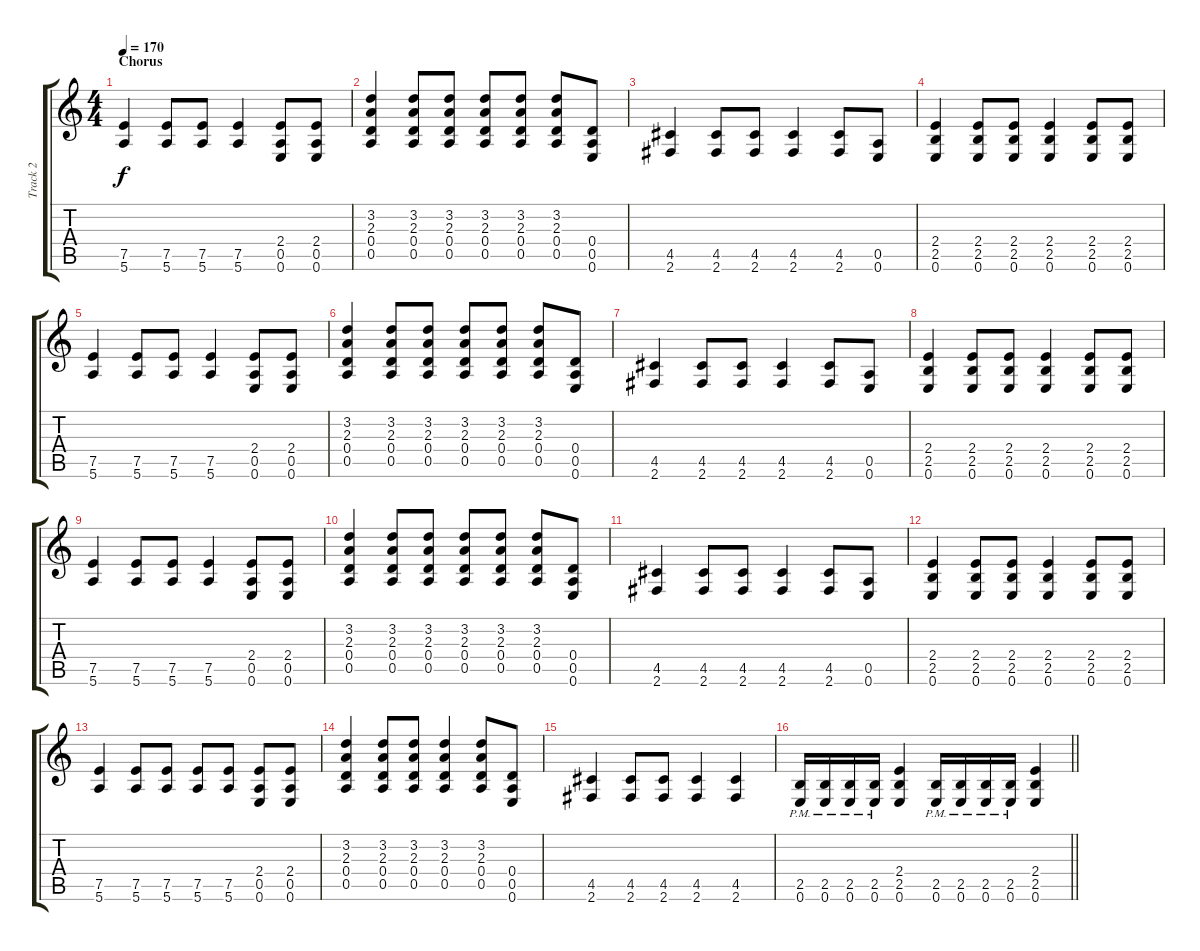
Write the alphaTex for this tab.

\track ("Track 2" "Track 2") {instrument distortionguitar}
\staff {score tabs}
\tuning (E4 B3 G3 D3 A2 E2) {hide}
\ts (4 4)
\section ("" "Chorus")
\tempo 170
\clef g2
\ks c
(7.5 5.6).4{dy f} (7.5 5.6).8 (7.5 5.6).8 (7.5 5.6).4 (2.4 0.5 0.6).8 (2.4 0.5 0.6).8 |
(3.2 2.3 0.4 0.5).4 (3.2 2.3 0.4 0.5).8 (3.2 2.3 0.4 0.5).8 (3.2 2.3 0.4 0.5).8 (3.2 2.3 0.4 0.5).8 (3.2 2.3 0.4 0.5).8 (0.4 0.5 0.6).8 |
(4.5 2.6).4 (4.5 2.6).8 (4.5 2.6).8 (4.5 2.6).4 (4.5 2.6).8 (0.5 0.6).8 |
(2.4 2.5 0.6).4 (2.4 2.5 0.6).8 (2.4 2.5 0.6).8 (2.4 2.5 0.6).4 (2.4 2.5 0.6).8 (2.4 2.5 0.6).8 |
(7.5 5.6).4 (7.5 5.6).8 (7.5 5.6).8 (7.5 5.6).4 (2.4 0.5 0.6).8 (2.4 0.5 0.6).8 |
(3.2 2.3 0.4 0.5).4 (3.2 2.3 0.4 0.5).8 (3.2 2.3 0.4 0.5).8 (3.2 2.3 0.4 0.5).8 (3.2 2.3 0.4 0.5).8 (3.2 2.3 0.4 0.5).8 (0.4 0.5 0.6).8 |
(4.5 2.6).4 (4.5 2.6).8 (4.5 2.6).8 (4.5 2.6).4 (4.5 2.6).8 (0.5 0.6).8 |
(2.4 2.5 0.6).4 (2.4 2.5 0.6).8 (2.4 2.5 0.6).8 (2.4 2.5 0.6).4 (2.4 2.5 0.6).8 (2.4 2.5 0.6).8 |
(7.5 5.6).4 (7.5 5.6).8 (7.5 5.6).8 (7.5 5.6).4 (2.4 0.5 0.6).8 (2.4 0.5 0.6).8 |
(3.2 2.3 0.4 0.5).4 (3.2 2.3 0.4 0.5).8 (3.2 2.3 0.4 0.5).8 (3.2 2.3 0.4 0.5).8 (3.2 2.3 0.4 0.5).8 (3.2 2.3 0.4 0.5).8 (0.4 0.5 0.6).8 |
(4.5 2.6).4 (4.5 2.6).8 (4.5 2.6).8 (4.5 2.6).4 (4.5 2.6).8 (0.5 0.6).8 |
(2.4 2.5 0.6).4 (2.4 2.5 0.6).8 (2.4 2.5 0.6).8 (2.4 2.5 0.6).4 (2.4 2.5 0.6).8 (2.4 2.5 0.6).8 |
(7.5 5.6).4 (7.5 5.6).8 (7.5 5.6).8 (7.5 5.6).8 (7.5 5.6).8 (2.4 0.5 0.6).8 (2.4 0.5 0.6).8 |
(3.2 2.3 0.4 0.5).4 (3.2 2.3 0.4 0.5).8 (3.2 2.3 0.4 0.5).8 (3.2 2.3 0.4 0.5).4 (3.2 2.3 0.4 0.5).8 (0.4 0.5 0.6).8 |
(4.5 2.6).4 (4.5 2.6).8 (4.5 2.6).8 (4.5 2.6).4 (4.5 2.6).4 |
\barLineRight lightlight
(2.5{pm} 0.6{pm}).16 (2.5{pm} 0.6{pm}).16 (2.5{pm} 0.6{pm}).16 (2.5{pm} 0.6{pm}).16 (2.4 2.5 0.6).4 (2.5{pm} 0.6{pm}).16 (2.5{pm} 0.6{pm}).16 (2.5{pm} 0.6{pm}).16 (2.5{pm} 0.6{pm}).16 (2.4 2.5 0.6).4
